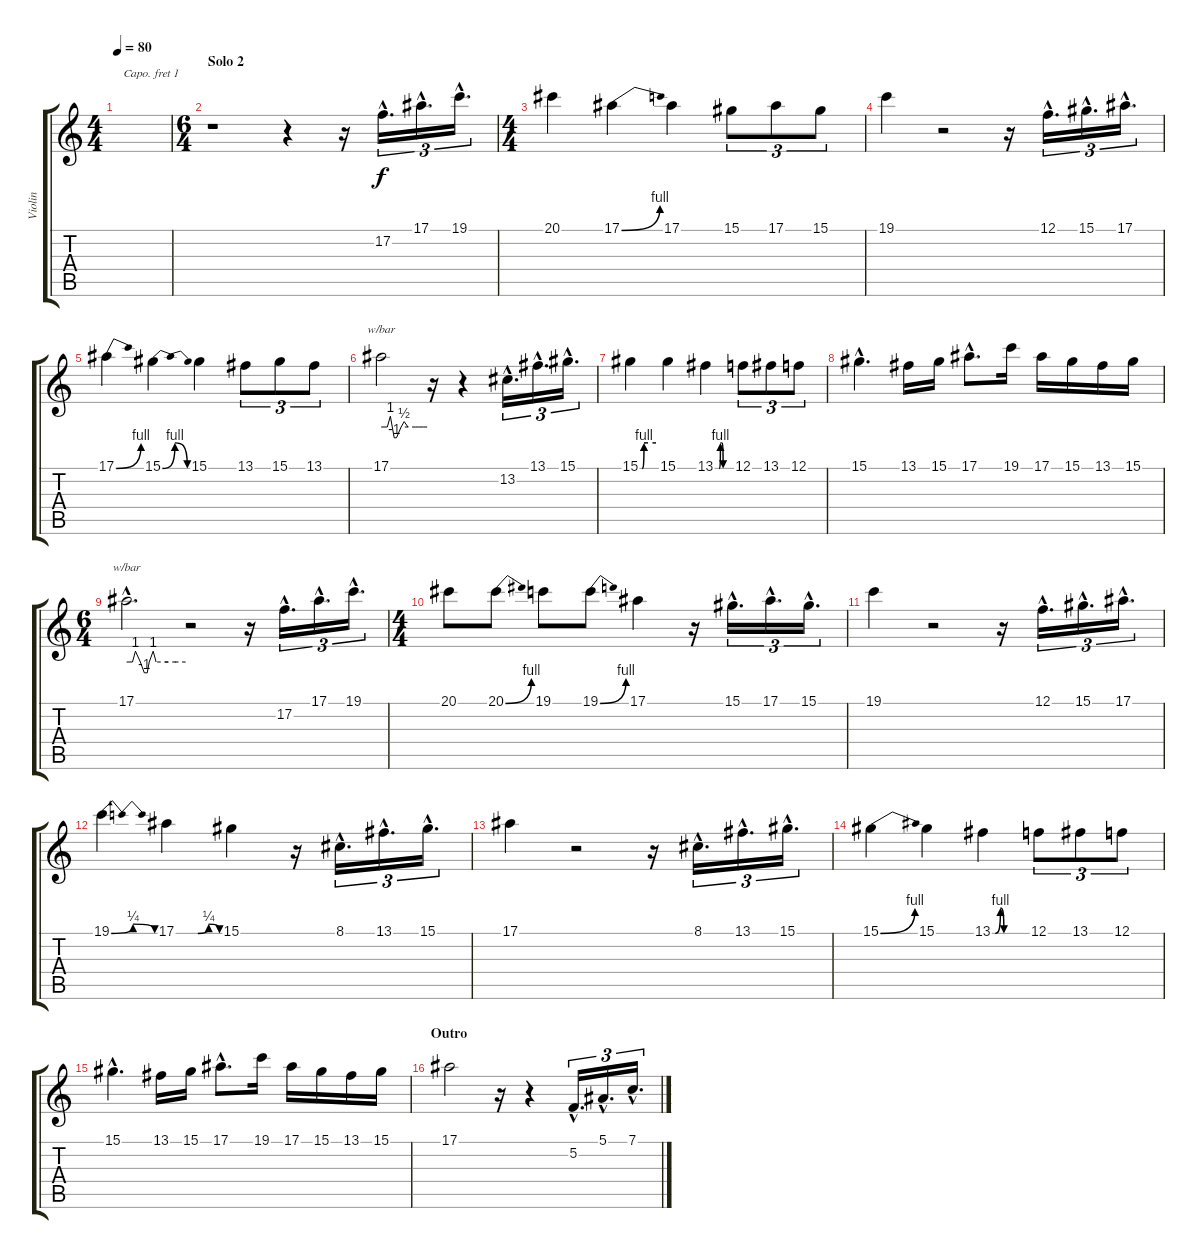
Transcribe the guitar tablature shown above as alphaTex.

\track ("Violin" "Violin") {instrument violin}
\staff {score tabs}
\capo 1
\tuning (E4 B3 G3 D3 A2 E2) {hide}
\ts (4 4)
\tempo 80
\clef g2
\ks c
|
\ts (6 4)
\section ("" "Solo 2")
r.1 r.4 r.16 17.2{hac}.16{d tu (3 2) volume 13} 17.1{hac}.16{d tu (3 2)} 19.1{hac}.16{d tu (3 2)} |
\ts (4 4)
20.1.4 17.1{be (bend 0 0 60 4)}.4 17.1.4 15.1.8{tu (3 2)} 17.1.8{tu (3 2)} 15.1.8{tu (3 2)} |
19.1.4 r.2 r.16 12.1{hac}.16{d tu (3 2)} 15.1{hac}.16{d tu (3 2)} 17.1{hac}.16{d tu (3 2)} |
17.1{be (bend 0 0 60 4)}.4 15.1{be (bendrelease 0 0 30 4 30 4 60 0)}.4 15.1.4 13.1.8{tu (3 2)} 15.1.8{tu (3 2)} 13.1.8{tu (3 2)} |
17.1.2{tbe (custom default 0 0 8 0 12 4 17 -4 20 -4 26 0 30 2 35 0 45 0 49 0 55 0 60 0)} r.16 r.4 13.2{hac}.16{d tu (3 2)} 13.1{hac}.16{d tu (3 2)} 15.1{hac}.16{d tu (3 2)} |
15.1{be (custom 0 0 8 0 15 4 30 4 60 4)}.4 15.1.4 13.1{be (custom 0 0 15 0 20 4 25 4 30 0 45 0 60 0)}.4 12.1.8{tu (3 2)} 13.1.8{tu (3 2)} 12.1.8{tu (3 2)} |
15.1{hac}.4{d} 13.1.16 15.1.16 17.1{hac}.8{d} 19.1.16 17.1.16 15.1.16 13.1.16 15.1.16 |
\ts (6 4)
17.1{hac}.2{d tbe (custom default 0 0 6 0 9 4 14 0 18 -4 21 -4 23 0 27 4 30 0 42 0 50 0 60 0)} r.2 r.16 17.2{hac}.16{d tu (3 2)} 17.1{hac}.16{d tu (3 2)} 19.1{hac}.16{d tu (3 2)} |
\ts (4 4)
20.1.8 20.1{be (bend 0 0 60 4)}.8 19.1.8 19.1{be (bend 0 0 60 4)}.8 17.1.4 r.16 15.1{hac}.16{d tu (3 2)} 17.1{hac}.16{d tu (3 2)} 15.1{hac}.16{d tu (3 2)} |
19.1.4 r.2 r.16 12.1{hac}.16{d tu (3 2)} 15.1{hac}.16{d tu (3 2)} 17.1{hac}.16{d tu (3 2)} |
19.1{be (bendrelease 0 0 30 1 50 1 60 0)}.4 17.1{be (custom 0 0 15 0 30 0 45 1 60 0)}.4 15.1.4 r.16 8.1{hac}.16{d tu (3 2)} 13.1{hac}.16{d tu (3 2)} 15.1{hac}.16{d tu (3 2)} |
17.1.4 r.2 r.16 8.1{hac}.16{d tu (3 2)} 13.1{hac}.16{d tu (3 2)} 15.1{hac}.16{d tu (3 2)} |
15.1{be (bend 0 0 60 4)}.4 15.1.4 13.1{be (custom 0 0 5 0 14 4 20 0 30 0 45 0 60 0)}.4 12.1.8{tu (3 2)} 13.1.8{tu (3 2)} 12.1.8{tu (3 2)} |
15.1{hac}.4{d} 13.1.16 15.1.16 17.1{hac}.8{d} 19.1.16 17.1.16 15.1.16 13.1.16 15.1.16 |
\section ("" "Outro")
17.1.2{volume 5} r.16 r.4 5.2{hac}.16{d tu (3 2) volume 13} 5.1{hac}.16{d tu (3 2)} 7.1{hac}.16{d tu (3 2)}
